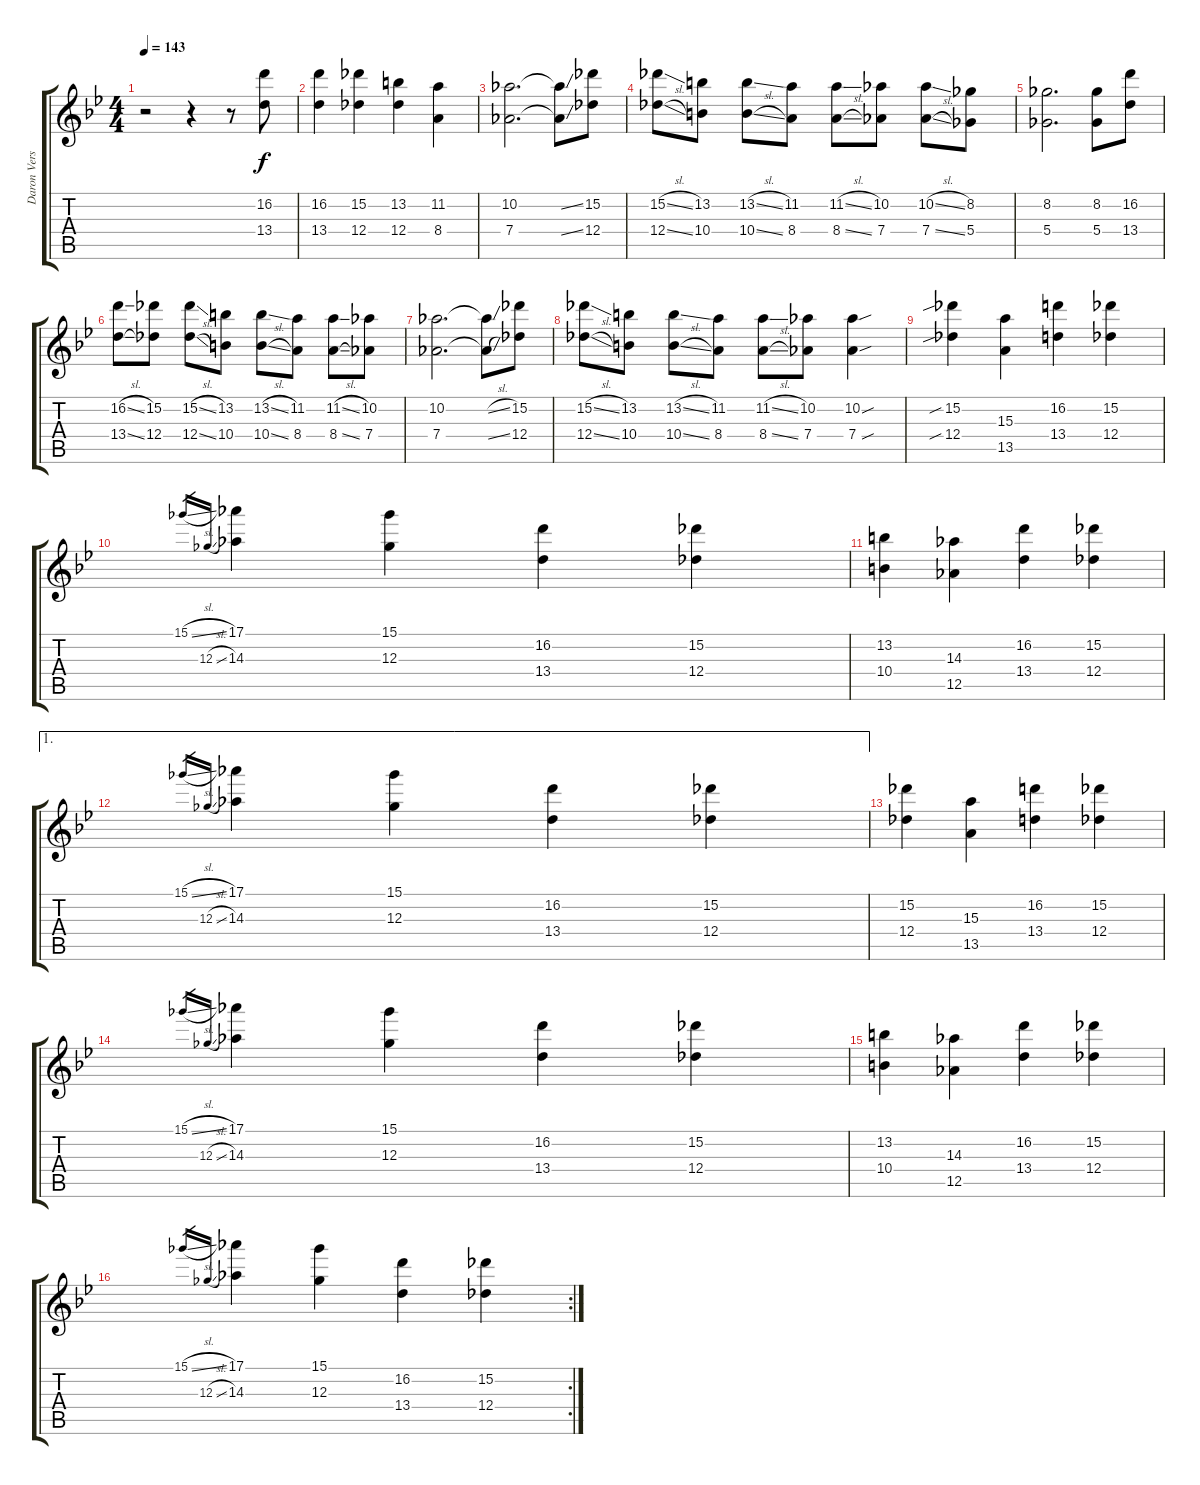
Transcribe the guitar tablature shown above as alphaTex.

\track ("Daron Verse 2" "Daron Vers") {instrument electricguitarjazz}
\staff {score tabs}
\tuning (Eb4 Bb3 Gb3 Db3 Ab2 Db2) {hide}
\ts (4 4)
\tempo 143
\clef g2
\ks bb
r.2{dy f} r.4 r.8 (16.2 13.4).8 |
(16.2 13.4).4 (15.2 12.4).4 (13.2 12.4).4 (11.2 8.4).4 |
(10.2 7.4).2{d} (10.2{ss t} 7.4{ss t}).8 (15.2 12.4).8 |
(15.2{sl} 12.4{sl}).8 (13.2 10.4).8 (13.2{sl} 10.4{sl}).8 (11.2 8.4).8 (11.2{sl} 8.4{sl}).8 (10.2 7.4).8 (10.2{sl} 7.4{sl}).8 (8.2 5.4).8 |
(8.2 5.4).2{d} (8.2 5.4).8 (16.2 13.4).8 |
(16.2{sl} 13.4{sl}).8 (15.2 12.4).8 (15.2{sl} 12.4{sl}).8 (13.2 10.4).8 (13.2{sl} 10.4{sl}).8 (11.2 8.4).8 (11.2{sl} 8.4{sl}).8 (10.2 7.4).8 |
(10.2 7.4).2{d} (10.2{sl t} 7.4{sl t}).8 (15.2 12.4).8 |
(15.2{sl} 12.4{sl}).8 (13.2 10.4).8 (13.2{sl} 10.4{sl}).8 (11.2 8.4).8 (11.2{sl} 8.4{sl}).8 (10.2 7.4).8 (10.2{sou} 7.4{sou}).4 |
(15.2{sib} 12.4{sib}).4 (15.3 13.5).4 (16.2 13.4).4 (15.2 12.4).4 |
15.1{sl}.16{gr} 12.3{sl}.16{gr} (17.1 14.3).4 (15.1 12.3).4 (16.2 13.4).4 (15.2 12.4).4 |
(13.2 10.4).4 (14.3 12.5).4 (16.2 13.4).4 (15.2 12.4).4 |
\ae 1
15.1{sl}.16{gr} 12.3{sl}.16{gr} (17.1 14.3).4 (15.1 12.3).4 (16.2 13.4).4 (15.2 12.4).4 |
(15.2 12.4).4 (15.3 13.5).4 (16.2 13.4).4 (15.2 12.4).4 |
15.1{sl}.16{gr} 12.3{sl}.16{gr} (17.1 14.3).4 (15.1 12.3).4 (16.2 13.4).4 (15.2 12.4).4 |
(13.2 10.4).4 (14.3 12.5).4 (16.2 13.4).4 (15.2 12.4).4 |
\rc 2
15.1{sl}.16{gr} 12.3{sl}.16{gr} (17.1 14.3).4 (15.1 12.3).4 (16.2 13.4).4 (15.2 12.4).4
